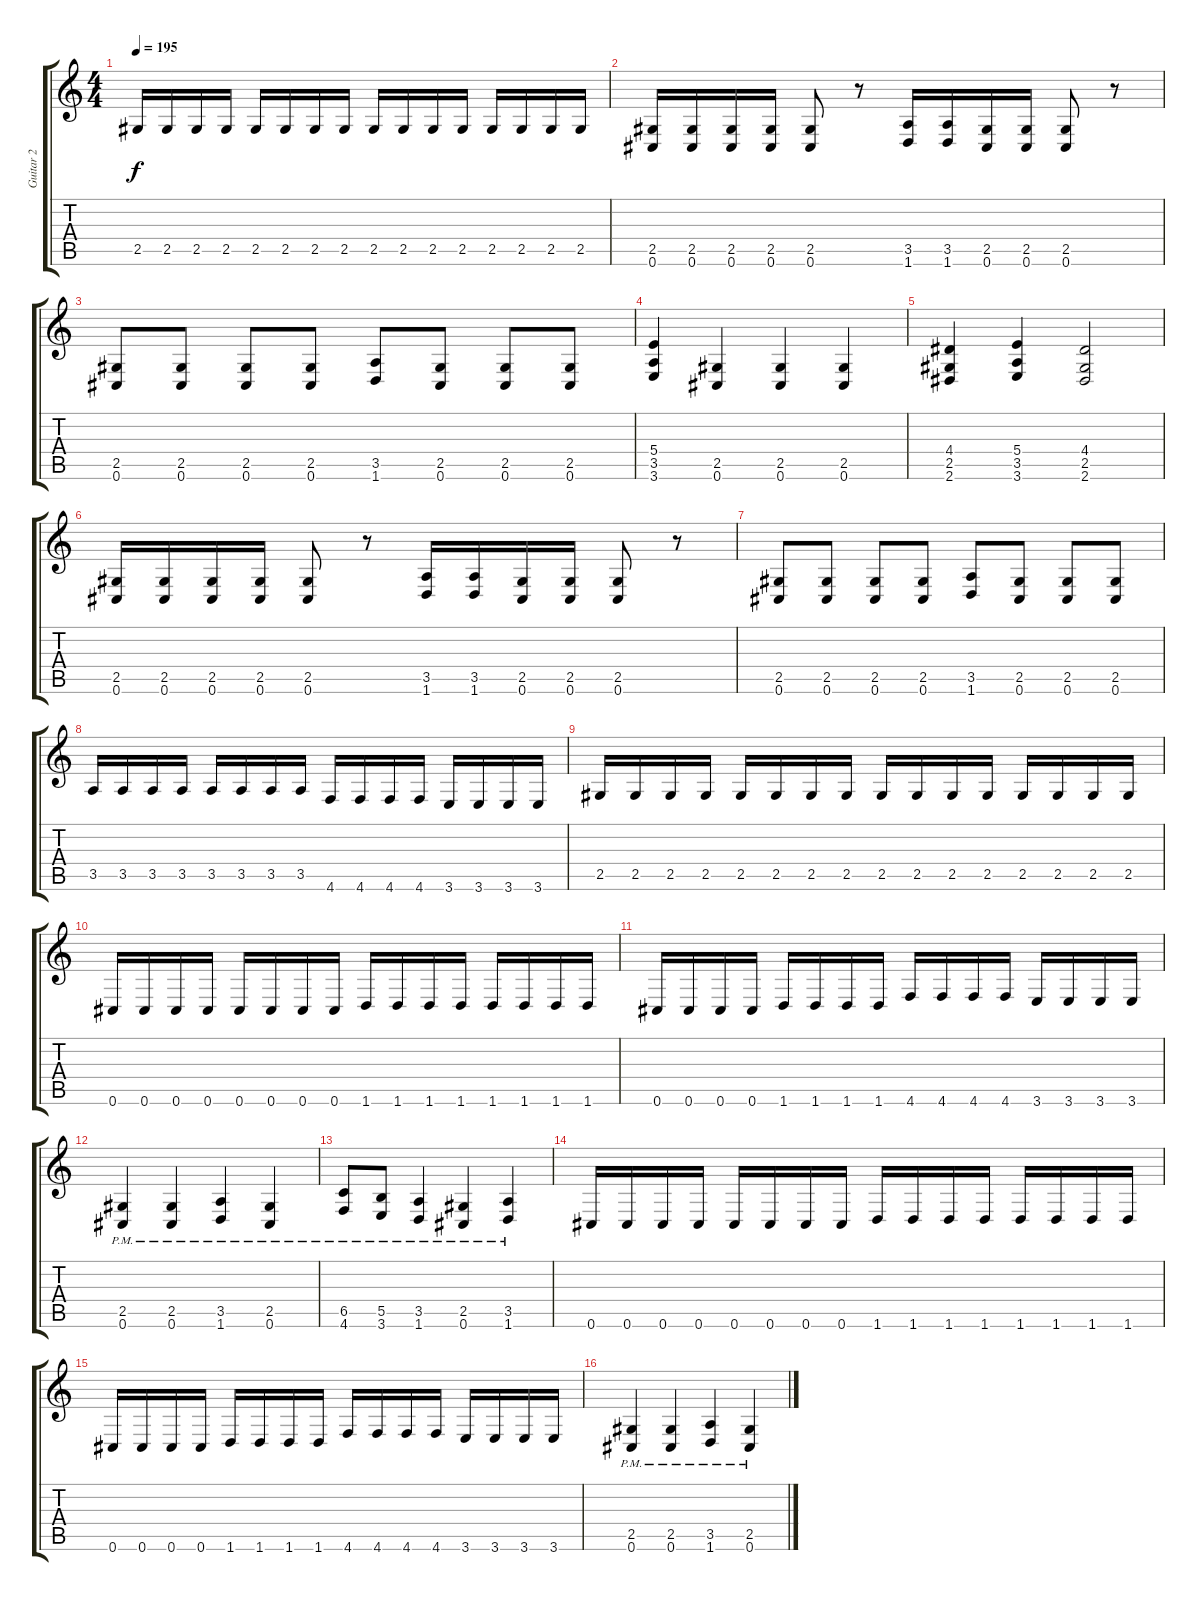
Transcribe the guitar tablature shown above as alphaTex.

\track ("Guitar 2" "Guitar 2") {instrument overdrivenguitar}
\staff {score tabs}
\tuning (Db4 Ab3 E3 B2 Gb2 Db2) {hide}
\ts (4 4)
\tempo 195
\clef g2
\ks c
2.5.16{dy f} 2.5.16 2.5.16 2.5.16 2.5.16 2.5.16 2.5.16 2.5.16 2.5.16 2.5.16 2.5.16 2.5.16 2.5.16 2.5.16 2.5.16 2.5.16 |
(2.5 0.6).16 (2.5 0.6).16 (2.5 0.6).16 (2.5 0.6).16 (2.5 0.6).8 r.8 (3.5 1.6).16 (3.5 1.6).16 (2.5 0.6).16 (2.5 0.6).16 (2.5 0.6).8 r.8 |
(2.5 0.6).8 (2.5 0.6).8 (2.5 0.6).8 (2.5 0.6).8 (3.5 1.6).8 (2.5 0.6).8 (2.5 0.6).8 (2.5 0.6).8 |
(5.4 3.5 3.6).4 (2.5 0.6).4 (2.5 0.6).4 (2.5 0.6).4 |
(4.4 2.5 2.6).4 (5.4 3.5 3.6).4 (4.4 2.5 2.6).2 |
(2.5 0.6).16 (2.5 0.6).16 (2.5 0.6).16 (2.5 0.6).16 (2.5 0.6).8 r.8 (3.5 1.6).16 (3.5 1.6).16 (2.5 0.6).16 (2.5 0.6).16 (2.5 0.6).8 r.8 |
(2.5 0.6).8 (2.5 0.6).8 (2.5 0.6).8 (2.5 0.6).8 (3.5 1.6).8 (2.5 0.6).8 (2.5 0.6).8 (2.5 0.6).8 |
3.5.16 3.5.16 3.5.16 3.5.16 3.5.16 3.5.16 3.5.16 3.5.16 4.6.16 4.6.16 4.6.16 4.6.16 3.6.16 3.6.16 3.6.16 3.6.16 |
2.5.16 2.5.16 2.5.16 2.5.16 2.5.16 2.5.16 2.5.16 2.5.16 2.5.16 2.5.16 2.5.16 2.5.16 2.5.16 2.5.16 2.5.16 2.5.16 |
0.6.16 0.6.16 0.6.16 0.6.16 0.6.16 0.6.16 0.6.16 0.6.16 1.6.16 1.6.16 1.6.16 1.6.16 1.6.16 1.6.16 1.6.16 1.6.16 |
0.6.16 0.6.16 0.6.16 0.6.16 1.6.16 1.6.16 1.6.16 1.6.16 4.6.16 4.6.16 4.6.16 4.6.16 3.6.16 3.6.16 3.6.16 3.6.16 |
(2.5{pm} 0.6{pm}).4 (2.5{pm} 0.6{pm}).4 (3.5{pm} 1.6{pm}).4 (2.5{pm} 0.6{pm}).4 |
(6.5{pm} 4.6{pm}).8 (5.5{pm} 3.6{pm}).8 (3.5{pm} 1.6{pm}).4 (2.5{pm} 0.6{pm}).4 (3.5{pm} 1.6{pm}).4 |
0.6.16 0.6.16 0.6.16 0.6.16 0.6.16 0.6.16 0.6.16 0.6.16 1.6.16 1.6.16 1.6.16 1.6.16 1.6.16 1.6.16 1.6.16 1.6.16 |
0.6.16 0.6.16 0.6.16 0.6.16 1.6.16 1.6.16 1.6.16 1.6.16 4.6.16 4.6.16 4.6.16 4.6.16 3.6.16 3.6.16 3.6.16 3.6.16 |
(2.5{pm} 0.6{pm}).4 (2.5{pm} 0.6{pm}).4 (3.5{pm} 1.6{pm}).4 (2.5{pm} 0.6{pm}).4
